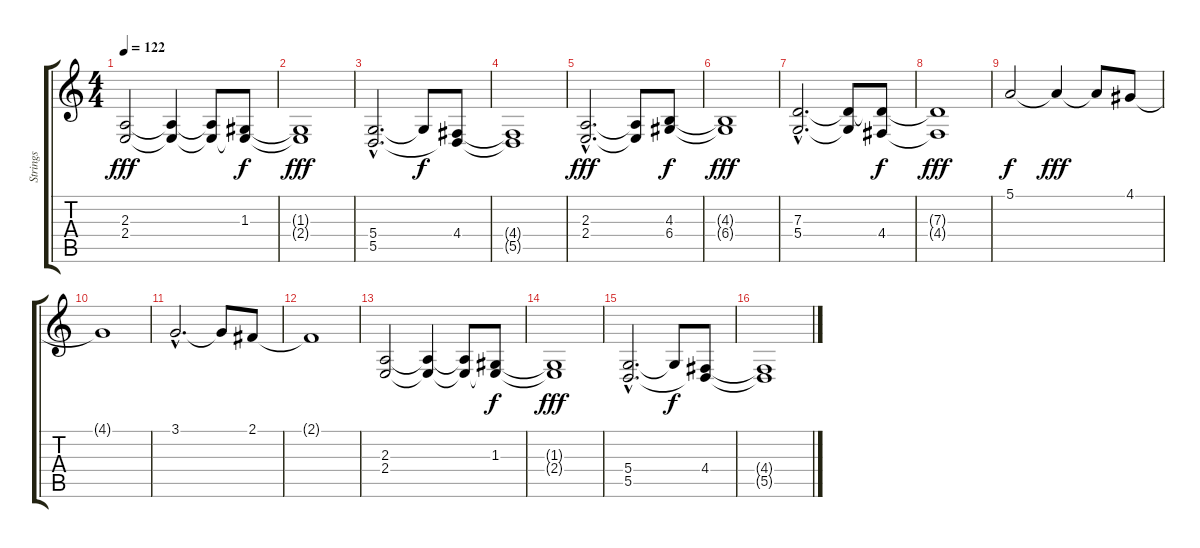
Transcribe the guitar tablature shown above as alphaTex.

\track ("Strings" "Strings") {instrument stringensemble1}
\staff {score tabs}
\tuning (E4 B3 G3 D3 A2 E2) {hide}
\ts (4 4)
\tempo 122
\clef g2
\ks c
(2.3 2.4).2{dy fff} (2.3{t} 2.4{t}).4 (2.3{t} 2.4{t}).8 (1.3 2.4{t}).8{dy f} |
(1.3{t} 2.4{t}).1{dy fff} |
(5.4{hac} 5.5{hac}).2{d} 5.4{t}.8{dy f} (4.4 5.5{t}).8 |
(4.4{t} 5.5{t}).1 |
(2.3{hac} 2.4{hac}).2{d dy fff} (2.3{t} 2.4{t}).8 (4.3 6.4).8{dy f} |
(4.3{t} 6.4{t}).1{dy fff} |
(7.3{hac} 5.4{hac}).2{d} (7.3{t} 5.4{t}).8 (7.3{t} 4.4).8{dy f} |
(7.3{t} 4.4{t}).1{dy fff} |
5.1.2{dy f} 5.1{t}.4{dy fff} 5.1{t}.8 4.1.8 |
4.1{t}.1 |
3.1{hac}.2{d} 3.1{t}.8 2.1.8 |
2.1{t}.1 |
(2.3 2.4).2 (2.3{t} 2.4{t}).4 (2.3{t} 2.4{t}).8 (1.3 2.4{t}).8{dy f} |
(1.3{t} 2.4{t}).1{dy fff} |
(5.4{hac} 5.5{hac}).2{d} 5.4{t}.8{dy f} (4.4 5.5{t}).8 |
(4.4{t} 5.5{t}).1
